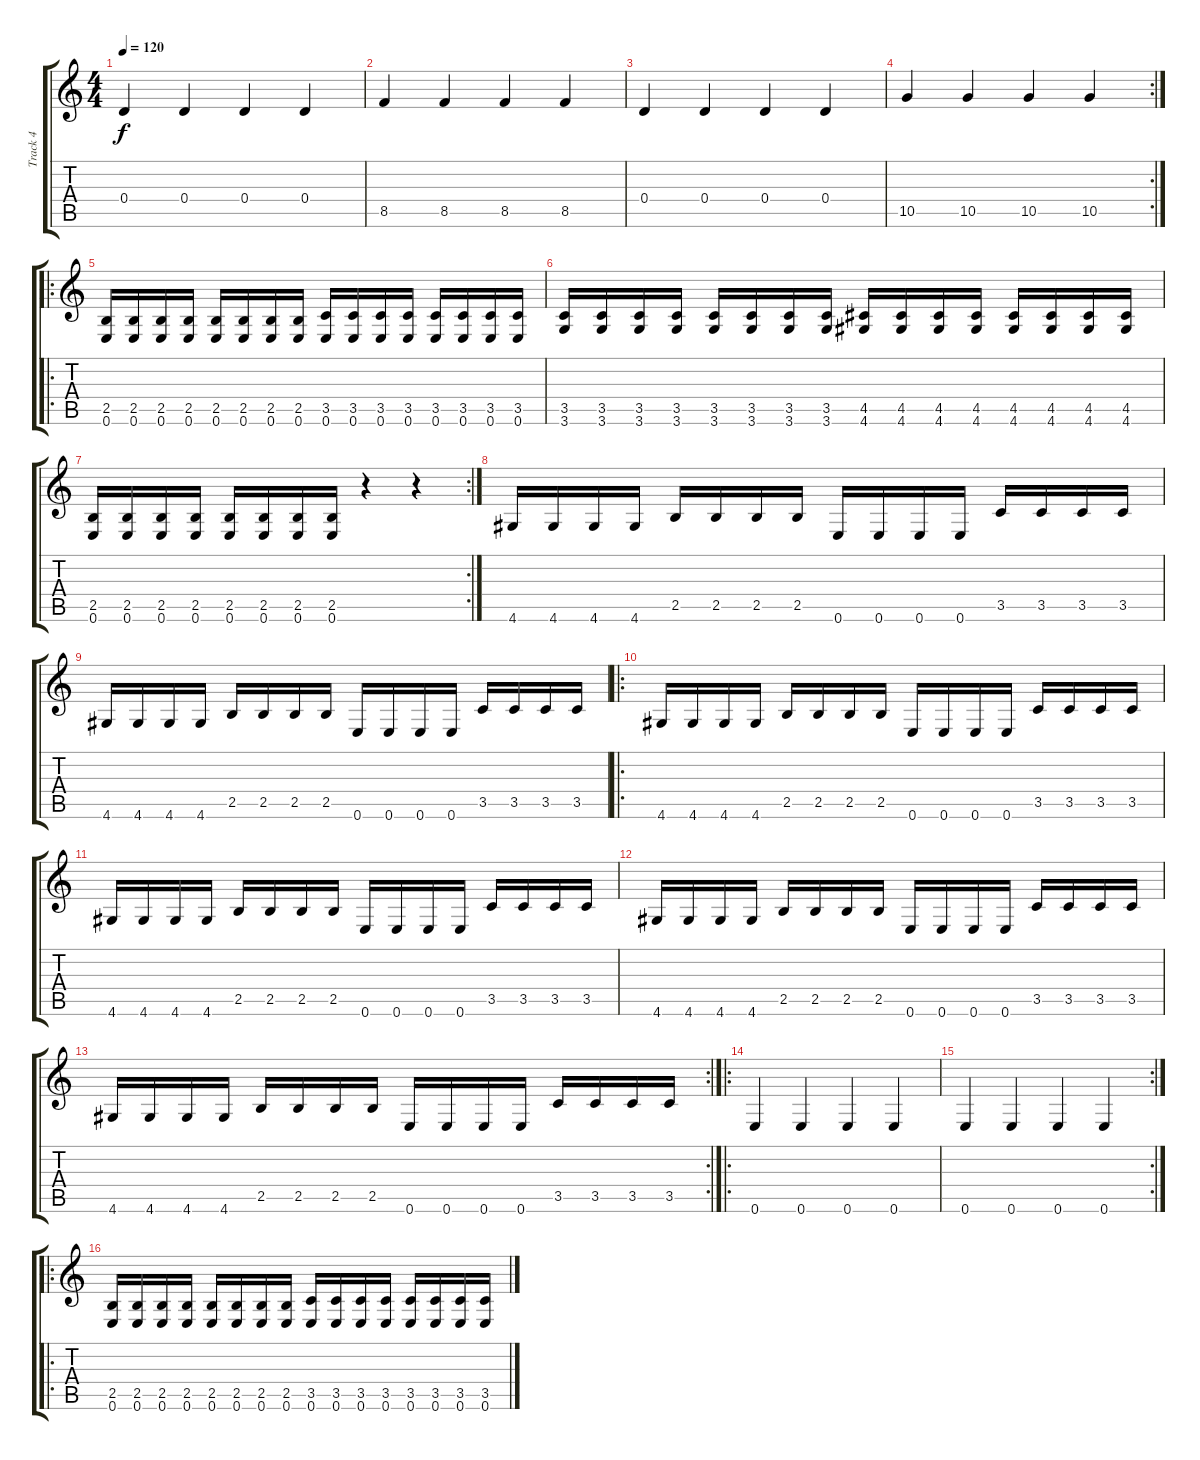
\track ("Track 4" "Track 4") {instrument electricbassfinger}
\staff {score tabs}
\tuning (E4 B3 G3 D3 A2 E2) {hide}
\ts (4 4)
\tempo 120
\clef g2
\ks c
0.4.4{dy f instrument electricbassfinger} 0.4.4 0.4.4 0.4.4 |
8.5.4 8.5.4 8.5.4 8.5.4 |
0.4.4 0.4.4 0.4.4 0.4.4 |
\rc 2
10.5.4 10.5.4 10.5.4 10.5.4 |
\ro
(2.5 0.6).16 (2.5 0.6).16 (2.5 0.6).16 (2.5 0.6).16 (2.5 0.6).16 (2.5 0.6).16 (2.5 0.6).16 (2.5 0.6).16 (3.5 0.6).16 (3.5 0.6).16 (3.5 0.6).16 (3.5 0.6).16 (3.5 0.6).16 (3.5 0.6).16 (3.5 0.6).16 (3.5 0.6).16 |
(3.5 3.6).16 (3.5 3.6).16 (3.5 3.6).16 (3.5 3.6).16 (3.5 3.6).16 (3.5 3.6).16 (3.5 3.6).16 (3.5 3.6).16 (4.5 4.6).16 (4.5 4.6).16 (4.5 4.6).16 (4.5 4.6).16 (4.5 4.6).16 (4.5 4.6).16 (4.5 4.6).16 (4.5 4.6).16 |
\rc 2
(2.5 0.6).16 (2.5 0.6).16 (2.5 0.6).16 (2.5 0.6).16 (2.5 0.6).16 (2.5 0.6).16 (2.5 0.6).16 (2.5 0.6).16 r.4 r.4 |
4.6.16 4.6.16 4.6.16 4.6.16 2.5.16 2.5.16 2.5.16 2.5.16 0.6.16 0.6.16 0.6.16 0.6.16 3.5.16 3.5.16 3.5.16 3.5.16 |
4.6.16 4.6.16 4.6.16 4.6.16 2.5.16 2.5.16 2.5.16 2.5.16 0.6.16 0.6.16 0.6.16 0.6.16 3.5.16 3.5.16 3.5.16 3.5.16 |
\ro
4.6.16 4.6.16 4.6.16 4.6.16 2.5.16 2.5.16 2.5.16 2.5.16 0.6.16 0.6.16 0.6.16 0.6.16 3.5.16 3.5.16 3.5.16 3.5.16 |
4.6.16 4.6.16 4.6.16 4.6.16 2.5.16 2.5.16 2.5.16 2.5.16 0.6.16 0.6.16 0.6.16 0.6.16 3.5.16 3.5.16 3.5.16 3.5.16 |
4.6.16 4.6.16 4.6.16 4.6.16 2.5.16 2.5.16 2.5.16 2.5.16 0.6.16 0.6.16 0.6.16 0.6.16 3.5.16 3.5.16 3.5.16 3.5.16 |
\rc 2
4.6.16 4.6.16 4.6.16 4.6.16 2.5.16 2.5.16 2.5.16 2.5.16 0.6.16 0.6.16 0.6.16 0.6.16 3.5.16 3.5.16 3.5.16 3.5.16 |
\ro
0.6.4 0.6.4 0.6.4 0.6.4 |
\rc 2
0.6.4 0.6.4 0.6.4 0.6.4 |
\ro
(2.5 0.6).16 (2.5 0.6).16 (2.5 0.6).16 (2.5 0.6).16 (2.5 0.6).16 (2.5 0.6).16 (2.5 0.6).16 (2.5 0.6).16 (3.5 0.6).16 (3.5 0.6).16 (3.5 0.6).16 (3.5 0.6).16 (3.5 0.6).16 (3.5 0.6).16 (3.5 0.6).16 (3.5 0.6).16
